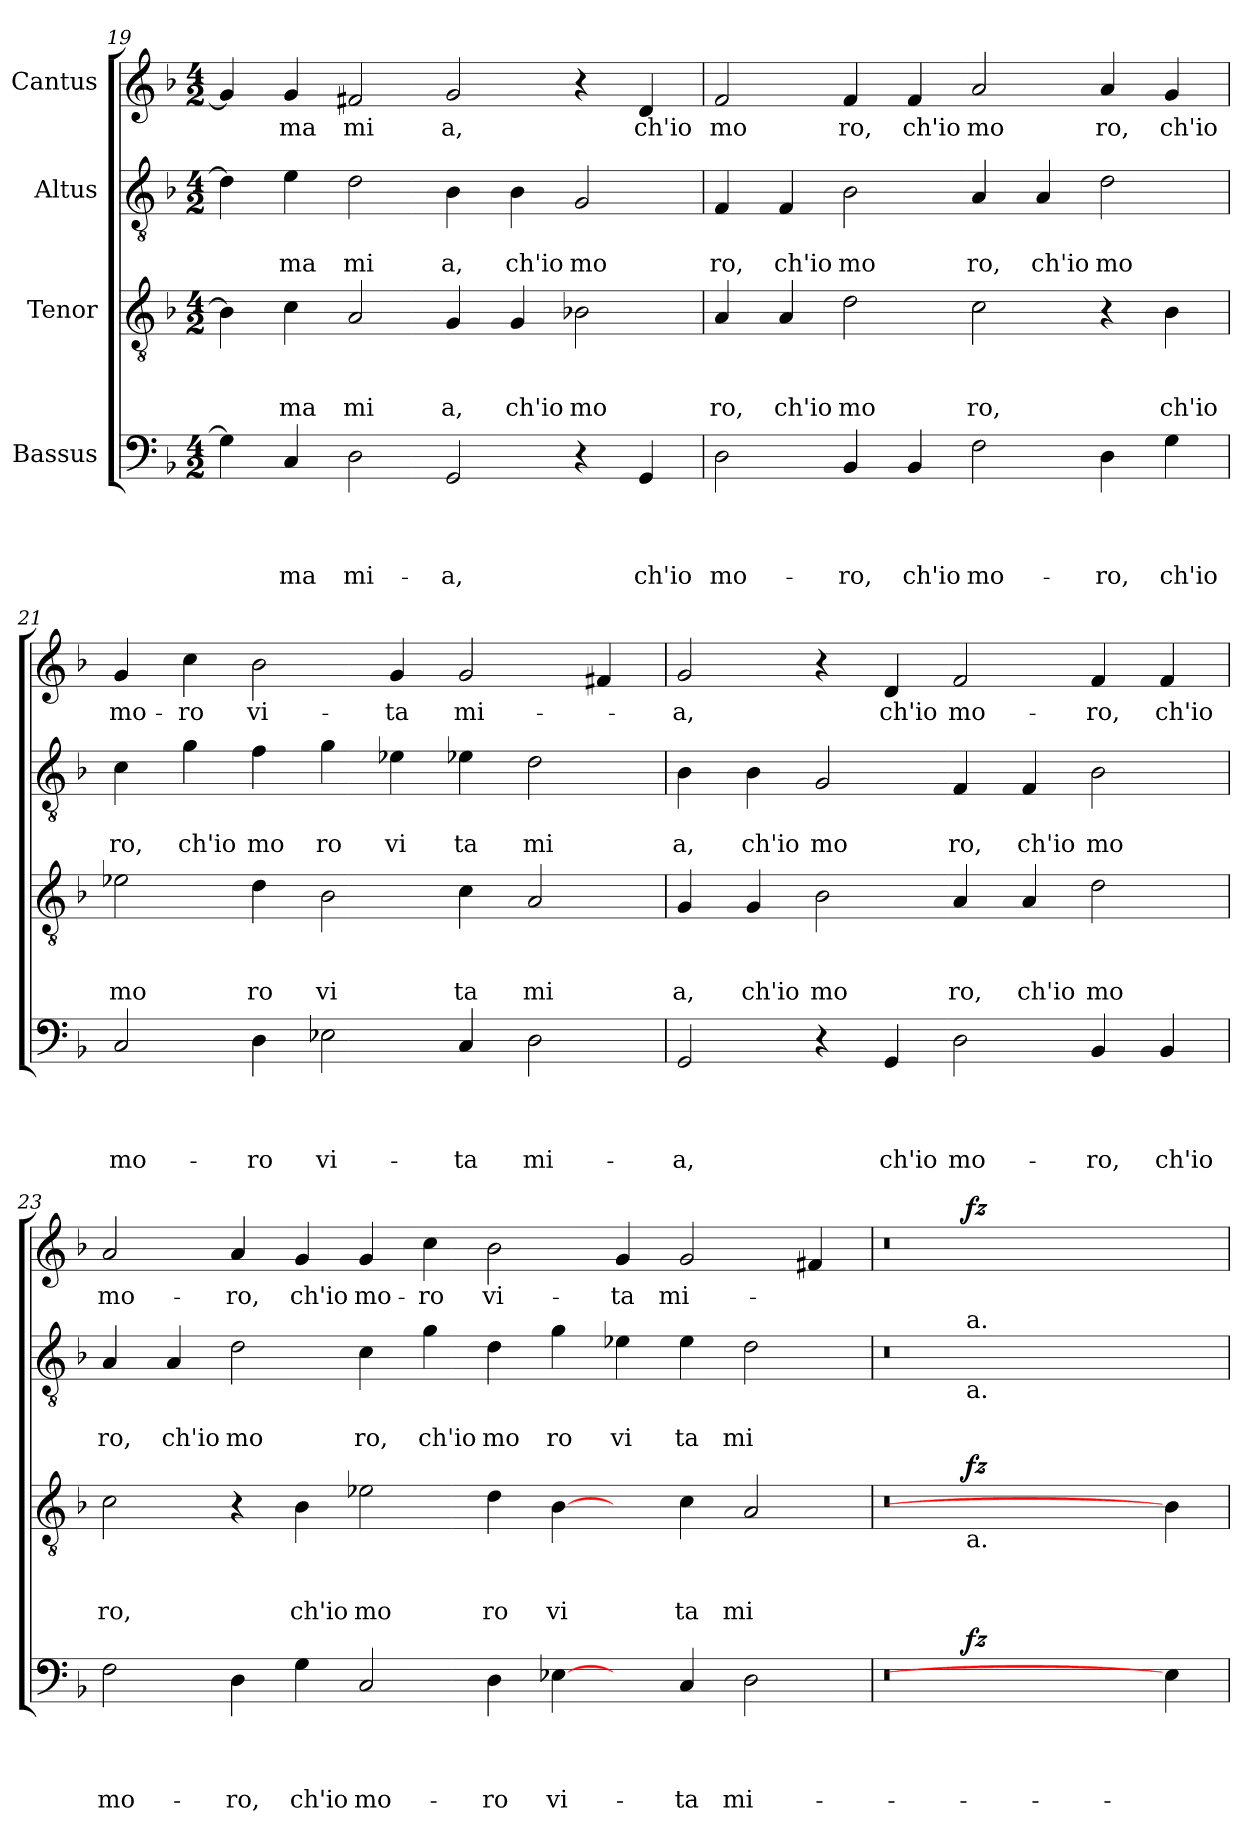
**kern	**text	**text	**text	**text	**dynam	**kern	**text	**text	**text	**dynam	**kern	**text	**text	**kern	**text	**dynam
*part4	*part4	*part4	*part4	*part4	*part4	*part3	*part3	*part3	*part3	*part3	*part2	*part2	*part2	*part1	*part1	*part1
*staff4	*staff4	*staff4	*staff4	*staff4	*staff4	*staff3	*staff3	*staff3	*staff3	*staff3	*staff2	*staff2	*staff2	*staff1	*staff1	*staff1
*I"Bassus	*	*	*	*	*	*I"Tenor	*	*	*	*	*I"Altus	*	*	*I"Cantus	*	*
*clefF4	*	*	*	*	*	*clefGv2	*	*	*	*	*clefGv2	*	*	*clefG2	*	*
*ITrd-3c-5	*	*	*	*	*	*	*	*	*	*	*ITrd-3c-5	*	*	*ITrd-3c-5	*	*
*k[b-e-]	*	*	*	*	*	*k[b-]	*	*	*	*	*k[b-e-]	*	*	*k[b-e-]	*	*
*B-:	*	*	*	*	*	*F:	*	*	*	*	*B-:	*	*	*B-:	*	*
*M4/2	*	*	*	*	*	*M4/2	*	*	*	*	*M4/2	*	*	*M4/2	*	*
=19	=19	=19	=19	=19	=19	=19	=19	=19	=19	=19	=19	=19	=19	=19	=19	=19
4c\]	.	.	.	.	.	4B\]	.	.	.	.	4g\]	.	.	4cc/]	.	.
!	!	!	!	!LO:LY:b	!	!	!	!	!LO:LY:b	!	!	!	!LO:LY:b	!	!LO:LY:b	!
4F/	.	.	.	-ma	.	4c\	.	.	ma	.	4a\	.	ma	4cc/	ma	.
!	!	!	!	!LO:LY:b	!	!	!	!	!LO:LY:b	!	!	!	!LO:LY:b	!	!LO:LY:b	!
2G\	.	.	.	mi-	.	2A/	.	.	mi	.	2g\	.	mi	2b/	mi	.
!	!	!	!	!LO:LY:b	!	!	!	!	!LO:LY:b	!	!	!	!LO:LY:b	!	!LO:LY:b	!
2C/	.	.	.	-a,	.	4G/	.	.	a,	.	4e-\	.	a,	2cc/	a,	.
!	!	!	!	!	!	!	!	!	!LO:LY:b	!	!	!	!LO:LY:b	!	!	!
.	.	.	.	.	.	4G/	.	.	ch'io	.	4e-\	.	ch'io	.	.	.
!	!	!	!	!	!	!	!	!	!LO:LY:b	!	!	!	!LO:LY:b	!	!	!
4r	.	.	.	.	.	2B-X\	.	.	mo	.	2c/	.	mo	4r	.	.
!	!	!	!	!LO:LY:b	!	!	!	!	!	!	!	!	!	!	!LO:LY:b	!
4C/	.	.	.	ch'io	.	.	.	.	.	.	.	.	.	4g/	ch'io	.
=20	=20	=20	=20	=20	=20	=20	=20	=20	=20	=20	=20	=20	=20	=20	=20	=20
!	!	!	!	!LO:LY:b	!	!	!	!	!LO:LY:b	!	!	!	!LO:LY:b	!	!LO:LY:b	!
2G\	.	.	.	mo-	.	4A/	.	.	ro,	.	4B-/	.	ro,	2b-/	mo	.
!	!	!	!	!	!	!	!	!	!LO:LY:b	!	!	!	!LO:LY:b	!	!	!
.	.	.	.	.	.	4A/	.	.	ch'io	.	4B-/	.	ch'io	.	.	.
!	!	!	!	!LO:LY:b	!	!	!	!	!LO:LY:b	!	!	!	!LO:LY:b	!	!LO:LY:b	!
4E-/	.	.	.	-ro,	.	2d\	.	.	mo	.	2e-\	.	mo	4b-/	ro,	.
!	!	!	!	!LO:LY:b	!	!	!	!	!	!	!	!	!	!	!LO:LY:b	!
4E-/	.	.	.	ch'io	.	.	.	.	.	.	.	.	.	4b-/	ch'io	.
!	!	!	!	!LO:LY:b	!	!	!	!	!LO:LY:b	!	!	!	!LO:LY:b	!	!LO:LY:b	!
2B-\	.	.	.	mo-	.	2c\	.	.	ro,	.	4d/	.	ro,	2dd/	mo	.
!	!	!	!	!	!	!	!	!	!	!	!	!	!LO:LY:b	!	!	!
.	.	.	.	.	.	.	.	.	.	.	4d/	.	ch'io	.	.	.
!	!	!	!	!LO:LY:b	!	!	!	!	!	!	!	!	!LO:LY:b	!	!LO:LY:b	!
4G\	.	.	.	-ro,	.	4r	.	.	.	.	2g\	.	mo	4dd/	ro,	.
!	!	!	!	!LO:LY:b	!	!	!	!	!LO:LY:b	!	!	!	!	!	!LO:LY:b	!
4c\	.	.	.	ch'io	.	4B-\	.	.	ch'io	.	.	.	.	4cc/	ch'io	.
!!LO:LB:g=z
=21	=21	=21	=21	=21	=21	=21	=21	=21	=21	=21	=21	=21	=21	=21	=21	=21
!	!	!	!	!LO:LY:b	!	!	!	!	!LO:LY:b	!	!	!	!LO:LY:b	!	!LO:LY:b	!
2F/	.	.	.	mo-	.	2e-\	.	.	mo	.	4f\	.	ro,	4cc/	mo-	.
!	!	!	!	!	!	!	!	!	!	!	!	!	!LO:LY:b	!	!LO:LY:b	!
.	.	.	.	.	.	.	.	.	.	.	4cc\	.	ch'io	4ff\	-ro	.
!	!	!	!	!LO:LY:b	!	!	!	!	!LO:LY:b	!	!	!	!LO:LY:b	!	!LO:LY:b	!
4G\	.	.	.	-ro	.	4d\	.	.	ro	.	4b-\	.	mo	2ee-\	vi-	.
!	!	!	!	!LO:LY:b	!	!	!	!	!LO:LY:b	!	!	!	!LO:LY:b	!	!	!
2A-\	.	.	.	vi-	.	2B-\	.	.	vi	.	4cc\	.	ro	.	.	.
!	!	!	!	!	!	!	!	!	!	!	!	!	!LO:LY:b	!	!LO:LY:b	!
.	.	.	.	.	.	.	.	.	.	.	4a-X\	.	vi	4cc/	-ta	.
!	!	!	!	!LO:LY:b	!	!	!	!	!LO:LY:b	!	!	!	!LO:LY:b	!	!LO:LY:b	!
4F/	.	.	.	-ta	.	4c\	.	.	ta	.	4a-X\	.	ta	2cc/	mi-	.
!	!	!	!	!LO:LY:b	!	!	!	!	!LO:LY:b	!	!	!	!LO:LY:b	!	!	!
2G\	.	.	.	mi-	.	2A/	.	.	mi	.	2g\	.	mi	.	.	.
.	.	.	.	.	.	.	.	.	.	.	.	.	.	4bn/	.	.
=22	=22	=22	=22	=22	=22	=22	=22	=22	=22	=22	=22	=22	=22	=22	=22	=22
!	!	!	!	!LO:LY:b	!	!	!	!	!LO:LY:b	!	!	!	!LO:LY:b	!	!LO:LY:b	!
2C/	.	.	.	-a,	.	4G/	.	.	a,	.	4e-\	.	a,	2cc/	-a,	.
!	!	!	!	!	!	!	!	!	!LO:LY:b	!	!	!	!LO:LY:b	!	!	!
.	.	.	.	.	.	4G/	.	.	ch'io	.	4e-\	.	ch'io	.	.	.
!	!	!	!	!	!	!	!	!	!LO:LY:b	!	!	!	!LO:LY:b	!	!	!
4r	.	.	.	.	.	2B-\	.	.	mo	.	2c/	.	mo	4r	.	.
!	!	!	!	!LO:LY:b	!	!	!	!	!	!	!	!	!	!	!LO:LY:b	!
4C/	.	.	.	ch'io	.	.	.	.	.	.	.	.	.	4g/	ch'io	.
!	!	!	!	!LO:LY:b	!	!	!	!	!LO:LY:b	!	!	!	!LO:LY:b	!	!LO:LY:b	!
2G\	.	.	.	mo-	.	4A/	.	.	ro,	.	4B-/	.	ro,	2b-/	mo-	.
!	!	!	!	!	!	!	!	!	!LO:LY:b	!	!	!	!LO:LY:b	!	!	!
.	.	.	.	.	.	4A/	.	.	ch'io	.	4B-/	.	ch'io	.	.	.
!	!	!	!	!LO:LY:b	!	!	!	!	!LO:LY:b	!	!	!	!LO:LY:b	!	!LO:LY:b	!
4E-/	.	.	.	-ro,	.	2d\	.	.	mo	.	2e-\	.	mo	4b-/	-ro,	.
!	!	!	!	!LO:LY:b	!	!	!	!	!	!	!	!	!	!	!LO:LY:b	!
4E-/	.	.	.	ch'io	.	.	.	.	.	.	.	.	.	4b-/	ch'io	.
=23	=23	=23	=23	=23	=23	=23	=23	=23	=23	=23	=23	=23	=23	=23	=23	=23
!	!	!	!	!LO:LY:b	!	!	!	!	!LO:LY:b	!	!	!	!LO:LY:b	!	!LO:LY:b	!
2B-\	.	.	.	mo-	.	2c\	.	.	ro,	.	4d/	.	ro,	2dd</	mo-	.
!	!	!	!	!	!	!	!	!	!	!	!	!	!LO:LY:b	!	!	!
.	.	.	.	.	.	.	.	.	.	.	4d/	.	ch'io	.	.	.
!	!	!	!	!LO:LY:b	!	!	!	!	!	!	!	!	!LO:LY:b	!	!LO:LY:b	!
4G\	.	.	.	-ro,	.	4r	.	.	.	.	2g\	.	mo	4dd/	-ro,	.
!	!	!	!	!LO:LY:b	!	!	!	!	!LO:LY:b	!	!	!	!	!	!LO:LY:b	!
4c\	.	.	.	ch'io	.	4B-\	.	.	ch'io	.	.	.	.	4cc/	ch'io	.
!	!	!	!	!LO:LY:b	!	!	!	!	!LO:LY:b	!	!	!	!LO:LY:b	!	!LO:LY:b	!
2F/	.	.	.	mo-	.	2e-\	.	.	mo	.	4f\	.	ro,	4cc/	mo-	.
!	!	!	!	!	!	!	!	!	!	!	!	!	!LO:LY:b	!	!LO:LY:b	!
.	.	.	.	.	.	.	.	.	.	.	4cc\	.	ch'io	4ff\	-ro	.
!	!	!	!	!LO:LY:b	!	!	!	!	!LO:LY:b	!	!	!	!LO:LY:b	!	!LO:LY:b	!
4G\	.	.	.	-ro	.	4d\	.	.	ro	.	4g\	.	mo	2ee-\	vi-	.
!	!	!	!	!LO:LY:b	!	!	!	!	!LO:LY:b	!	!	!	!LO:LY:b	!	!	!
[4A-\	.	.	.	vi-	.	[4B-\	.	.	vi	.	4cc\	.	ro	.	.	.
!	!	!	!	!	!	!	!	!	!	!	!	!	!LO:LY:b	!	!LO:LY:b	!
4ryy	.	.	.	.	.	4ryy	.	.	.	.	4a-X\	.	vi	4cc/	-ta	.
!	!	!	!	!LO:LY:b	!	!	!	!	!LO:LY:b	!	!	!	!LO:LY:b	!	!LO:LY:b	!
4F/	.	.	.	-ta	.	4c\	.	.	ta	.	4a-\	.	ta	2cc/	mi-	.
!	!	!	!	!LO:LY:b	!	!	!	!	!LO:LY:b	!	!	!	!LO:LY:b	!	!	!
2G\	.	.	.	mi-	.	2A/	.	.	mi	.	2g\	.	mi	.	.	.
.	.	.	.	.	.	.	.	.	.	.	.	.	.	4bn/	.	.
=24	=24	=24	=24	=24	=24	=24	=24	=24	=24	=24	=24	=24	=24	=24	=24	=24
*^	*	*	*	*	*	*^	*	*	*	*	*^	*	*	*^	*	*
0r	4.ryy	.	.	.	.	.	0r	4.ryy	.	.	.	.	0r	4.ryy	.	.	0r	4.ryy	.	.
!	!	!	!	!	!	!	!	!	!	!	!	!	!	!LO:TX:a:t=a.	!	!	!	!	!	!
!	!	!	!	!	!	!	!	!	!	!	!	!	!	!LO:TX:b:t=a.	!	!	!	!	!	!
!	!	!	!	!	!	!	!	!LO:TX:b:t=a.	!	!	!	!	!	!	!	!	!	!	!	!
!	!	!	!	!	!	!LO:DY:b	!	!	!	!	!	!LO:DY:b	!	!	!	!	!	!	!	!LO:DY:b
.	1...ryy	.	.	.	.	fz	.	1...ryy	.	.	.	fz	.	1...ryy	.	.	.	1...ryy	.	fz
4A-\]	.	.	.	.	.	.	4B-\]	.	.	.	.	.	4ryy	.	.	.	4ryy	.	.	.
*v	*v	*	*	*	*	*	*	*	*	*	*	*	*v	*v	*	*	*v	*v	*	*
*	*	*	*	*	*	*v	*v	*	*	*	*	*	*	*	*	*	*
=	=	=	=	=	=	=	=	=	=	=	=	=	=	=	=	=
*-	*-	*-	*-	*-	*-	*-	*-	*-	*-	*-	*-	*-	*-	*-	*-	*-
